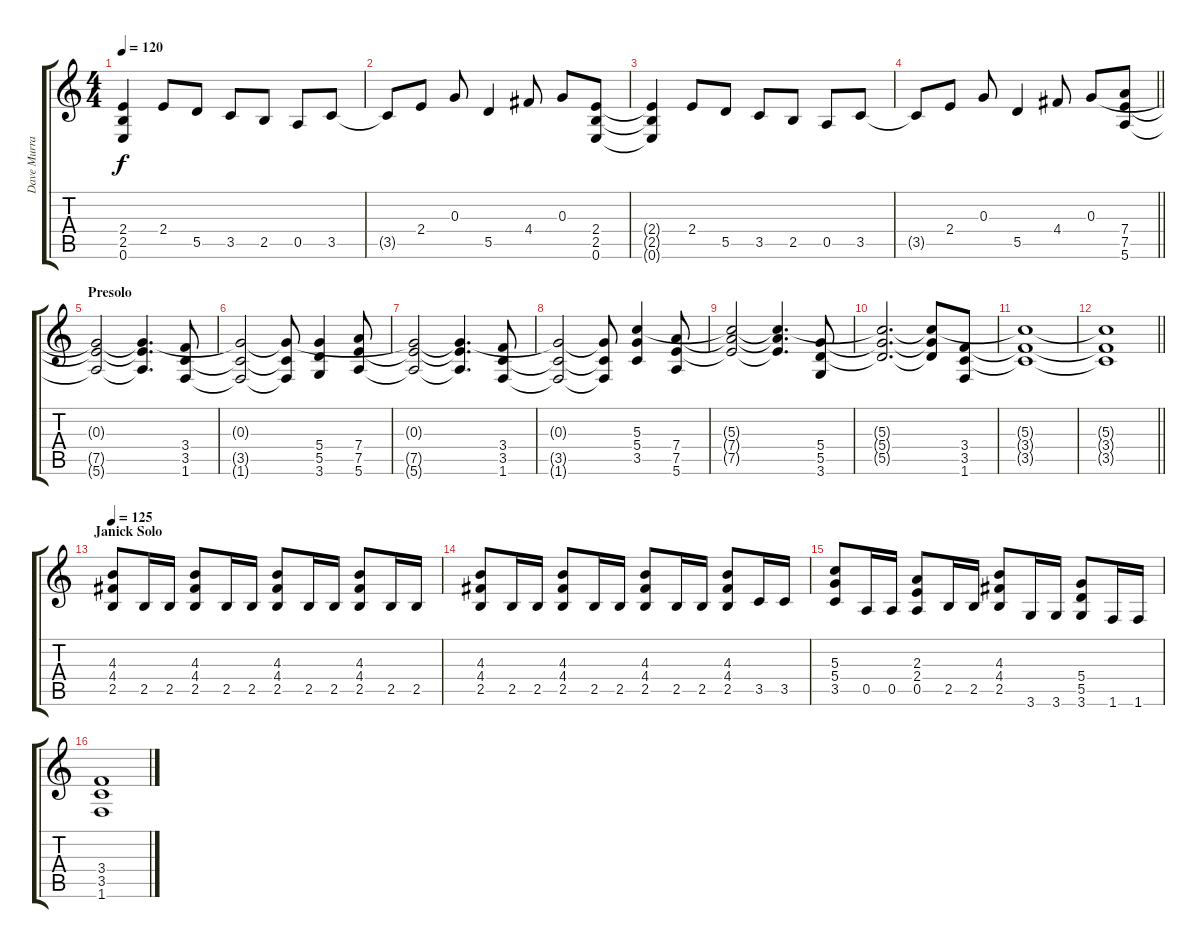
\track ("Dave Murray" "Dave Murra") {instrument distortionguitar}
\staff {score tabs}
\tuning (E4 B3 G3 D3 A2 E2) {hide}
\ts (4 4)
\tempo 120
\clef g2
\ks c
(2.4{t} 2.5{t} 0.6{t}).4{dy f} 2.4.8 5.5.8 3.5.8 2.5.8 0.5.8 3.5.8 |
3.5{t}.8 2.4.8 0.3.8 5.5.4 4.4.8 0.3.8 (2.4 2.5 0.6).8 |
(2.4{t} 2.5{t} 0.6{t}).4 2.4.8 5.5.8 3.5.8 2.5.8 0.5.8 3.5.8 |
\barLineRight lightlight
3.5{t}.8 2.4.8 0.3.8 5.5.4 4.4.8 0.3.8 (7.4 7.5 5.6).8 |
\section ("" "Presolo")
(0.3{t} 7.5{t} 5.6{t}).2 (0.3{t} 7.5{t} 5.6{t}).4{d} (3.4 3.5 1.6).8 |
(0.3{t} 3.5{t} 1.6{t}).2 (0.3{t} 3.5{t} 1.6{t}).8 (5.4 5.5 3.6).4 (7.4 7.5 5.6).8 |
(0.3{t} 7.5{t} 5.6{t}).2 (0.3{t} 7.5{t} 5.6{t}).4{d} (3.4 3.5 1.6).8 |
(0.3{t} 3.5{t} 1.6{t}).2 (0.3{t} 3.5{t} 1.6{t}).8 (5.3 5.4 3.5).4 (7.4 7.5 5.6).8 |
(5.3{t} 7.4{t} 7.5{t}).2 (5.3{t} 7.4{t} 7.5{t}).4{d} (5.4 5.5 3.6).8 |
(5.3{t} 5.4{t} 5.5{t}).2{d} (5.3{t} 5.4{t} 5.5{t}).8 (3.4 3.5 1.6).8 |
(5.3{t} 3.4{t} 3.5{t}).1 |
\barLineRight lightlight
(5.3{t} 3.4{t} 3.5{t}).1 |
\section ("" "Janick Solo")
\tempo 125
(4.3 4.4 2.5).8 2.5.16 2.5.16 (4.3 4.4 2.5).8 2.5.16 2.5.16 (4.3 4.4 2.5).8 2.5.16 2.5.16 (4.3 4.4 2.5).8 2.5.16 2.5.16 |
(4.3 4.4 2.5).8 2.5.16 2.5.16 (4.3 4.4 2.5).8 2.5.16 2.5.16 (4.3 4.4 2.5).8 2.5.16 2.5.16 (4.3 4.4 2.5).8 3.5.16 3.5.16 |
(5.3 5.4 3.5).8 0.5.16 0.5.16 (2.3 2.4 0.5).8 2.5.16 2.5.16 (4.3 4.4 2.5).8 3.6.16 3.6.16 (5.4 5.5 3.6).8 1.6.16 1.6.16 |
(3.4 3.5 1.6).1
